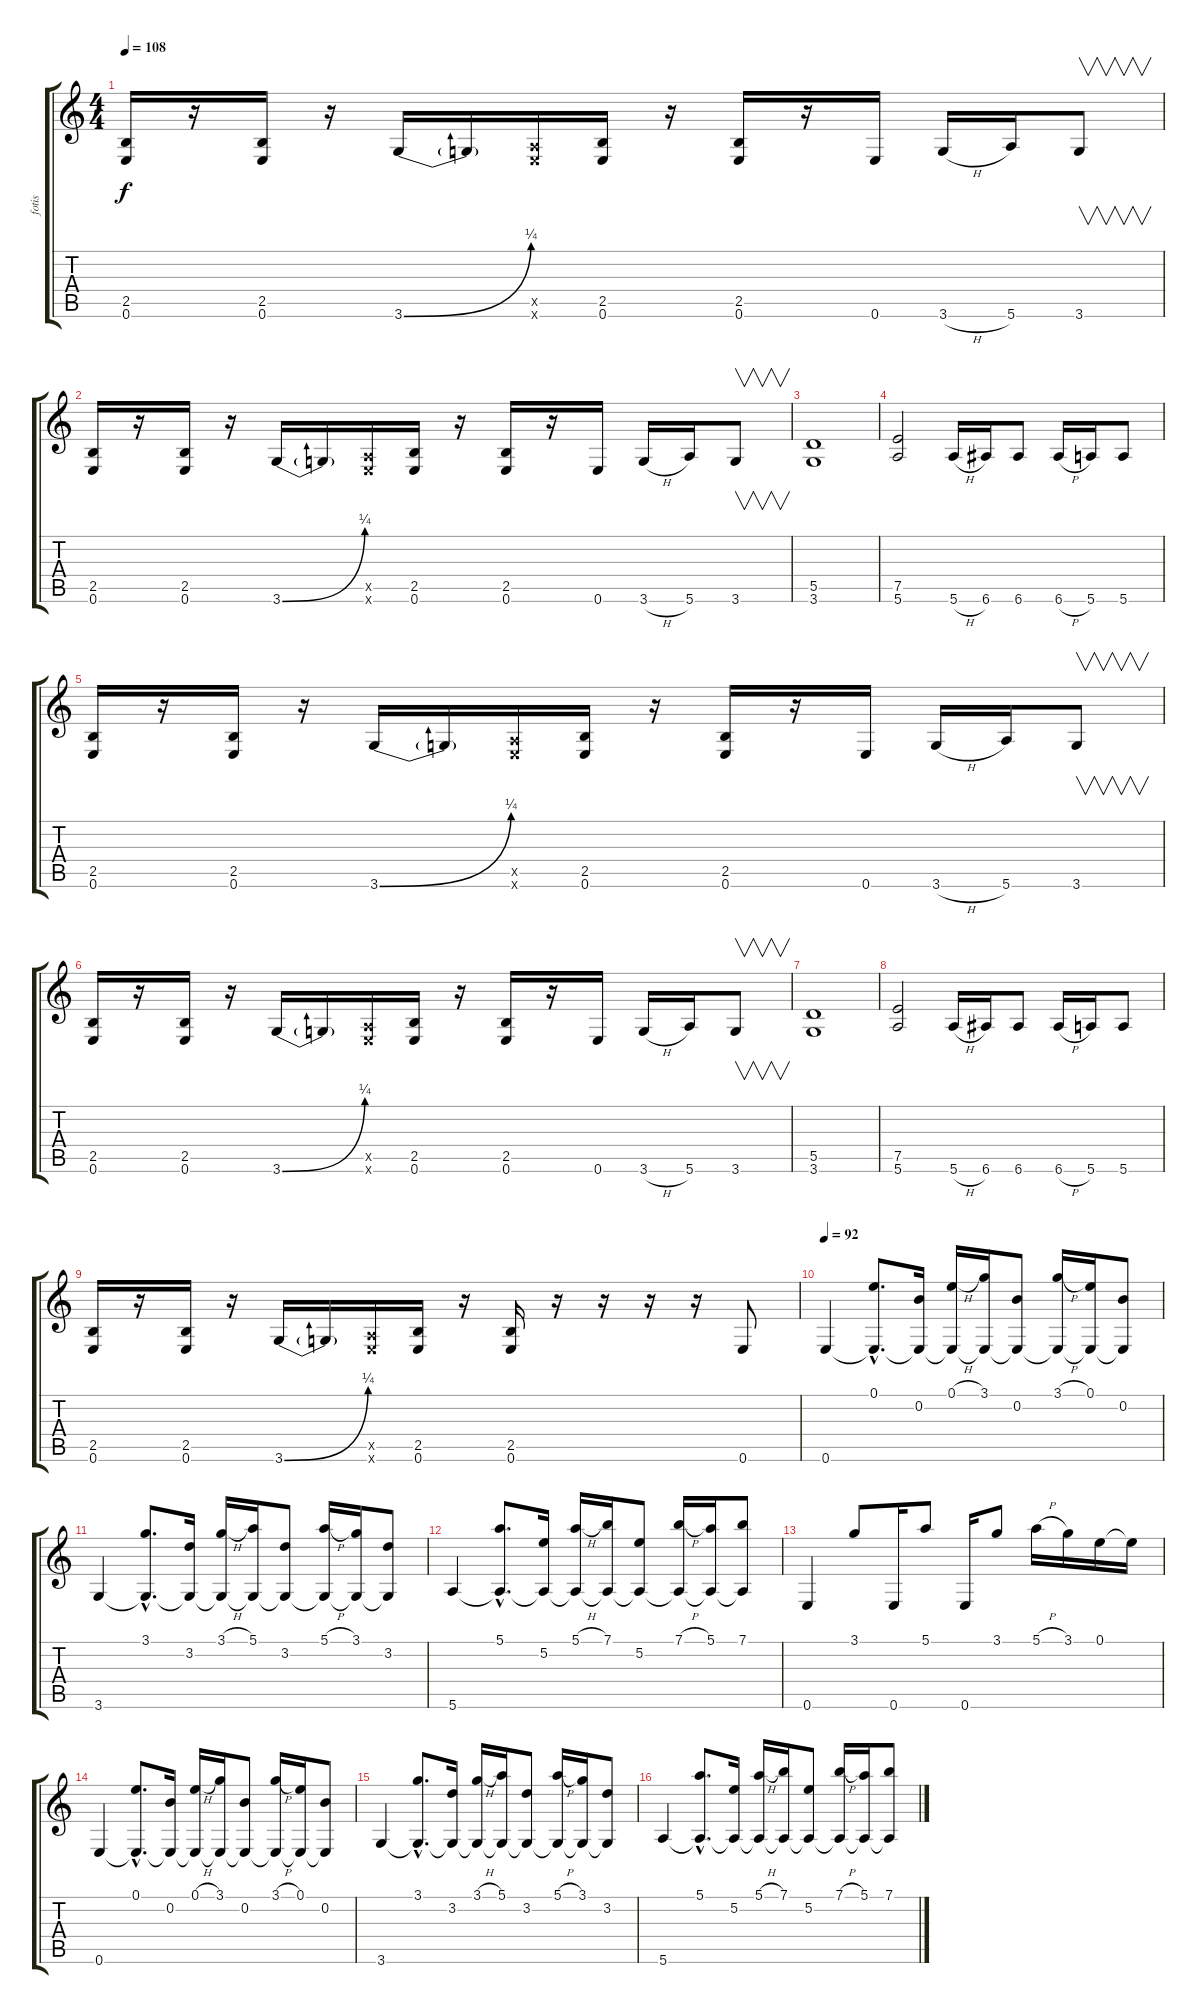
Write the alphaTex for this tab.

\track ("fotis" "fotis") {instrument overdrivenguitar}
\staff {score tabs}
\tuning (E4 B3 G3 D3 A2 E2) {hide}
\ts (4 4)
\tempo 108
\clef g2
\ks c
(2.5 0.6).16{dy f} r.16 (2.5 0.6).16 r.16 3.6{be (bend 0 0 60 1)}.16 3.6{t}.16 (0.5{x} 0.6{x}).16 (2.5 0.6).16 r.16 (2.5 0.6).16 r.16 0.6.16 3.6{h}.16 5.6.16 3.6.8{v} |
(2.5 0.6).16 r.16 (2.5 0.6).16 r.16 3.6{be (bend 0 0 60 1)}.16 3.6{t}.16 (0.5{x} 0.6{x}).16 (2.5 0.6).16 r.16 (2.5 0.6).16 r.16 0.6.16 3.6{h}.16 5.6.16 3.6.8{v} |
(5.5 3.6).1 |
(7.5 5.6).2 5.6{h}.16 6.6.16 6.6.8 6.6{h}.16 5.6.16 5.6.8 |
(2.5 0.6).16 r.16 (2.5 0.6).16 r.16 3.6{be (bend 0 0 60 1)}.16 3.6{t}.16 (0.5{x} 0.6{x}).16 (2.5 0.6).16 r.16 (2.5 0.6).16 r.16 0.6.16 3.6{h}.16 5.6.16 3.6.8{v} |
(2.5 0.6).16 r.16 (2.5 0.6).16 r.16 3.6{be (bend 0 0 60 1)}.16 3.6{t}.16 (0.5{x} 0.6{x}).16 (2.5 0.6).16 r.16 (2.5 0.6).16 r.16 0.6.16 3.6{h}.16 5.6.16 3.6.8{v} |
(5.5 3.6).1 |
(7.5 5.6).2 5.6{h}.16 6.6.16 6.6.8 6.6{h}.16 5.6.16 5.6.8 |
(2.5 0.6).16 r.16 (2.5 0.6).16 r.16 3.6{be (bend 0 0 60 1)}.16 3.6{t}.16 (0.5{x} 0.6{x}).16 (2.5 0.6).16 r.16 (2.5 0.6).16 r.16 r.16 r.16 r.16 0.6.8 |
\tempo 92
0.6.4 (0.1{hac} 0.6{hac t}).8{d} (0.2 0.6{t}).16 (0.1{h} 0.6{t}).16 (3.1 0.6{t}).16 (0.2 0.6{t}).8 (3.1{h} 0.6{t}).16 (0.1 0.6{t}).16 (0.2 0.6{t}).8 |
3.6.4 (3.1{hac} 3.6{hac t}).8{d} (3.2 3.6{t}).16 (3.1{h} 3.6{t}).16 (5.1 3.6{t}).16 (3.2 3.6{t}).8 (5.1{h} 3.6{t}).16 (3.1 3.6{t}).16 (3.2 3.6{t}).8 |
5.6.4 (5.1{hac} 5.6{hac t}).8{d} (5.2 5.6{t}).16 (5.1{h} 5.6{t}).16 (7.1 5.6{t}).16 (5.2 5.6{t}).8 (7.1{h} 5.6{t}).16 (5.1 5.6{t}).16 (7.1 5.6{t}).8 |
0.6.4 3.1.8 0.6.16 5.1.8 0.6.16 3.1.8 5.1{h}.16 3.1.16 0.1.16 0.1{t}.16 |
0.6.4 (0.1{hac} 0.6{hac t}).8{d} (0.2 0.6{t}).16 (0.1{h} 0.6{t}).16 (3.1 0.6{t}).16 (0.2 0.6{t}).8 (3.1{h} 0.6{t}).16 (0.1 0.6{t}).16 (0.2 0.6{t}).8 |
3.6.4 (3.1{hac} 3.6{hac t}).8{d} (3.2 3.6{t}).16 (3.1{h} 3.6{t}).16 (5.1 3.6{t}).16 (3.2 3.6{t}).8 (5.1{h} 3.6{t}).16 (3.1 3.6{t}).16 (3.2 3.6{t}).8 |
5.6.4 (5.1{hac} 5.6{hac t}).8{d} (5.2 5.6{t}).16 (5.1{h} 5.6{t}).16 (7.1 5.6{t}).16 (5.2 5.6{t}).8 (7.1{h} 5.6{t}).16 (5.1 5.6{t}).16 (7.1 5.6{t}).8
